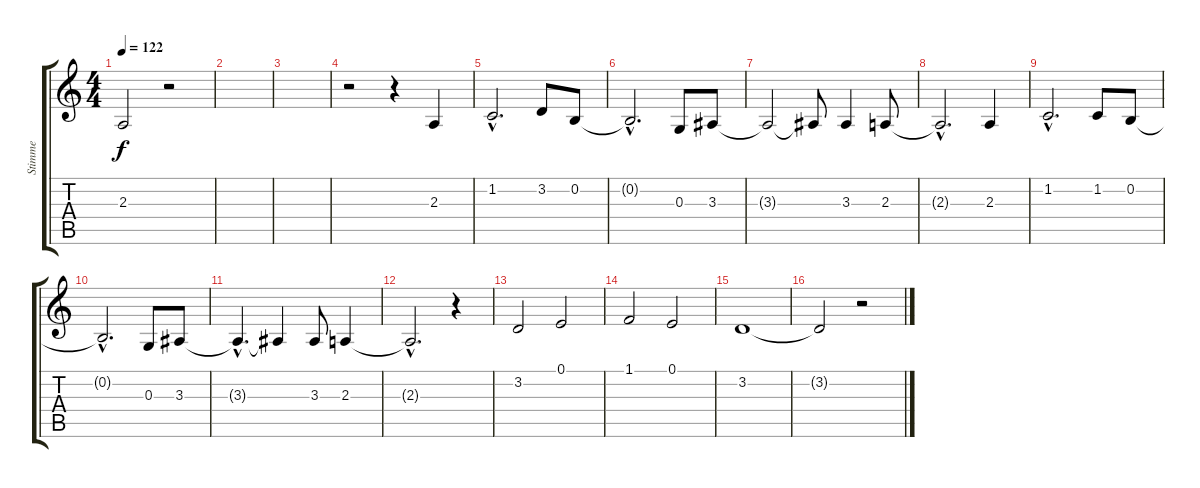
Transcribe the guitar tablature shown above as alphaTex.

\track ("Stimme" "Stimme") {instrument ocarina}
\staff {score tabs}
\tuning (E4 B3 G3 D3 A2 E2) {hide}
\ts (4 4)
\tempo 122
\clef g2
\ks c
2.3{t}.2{dy f} r.2 |
|
|
r.2 r.4 2.3.4 |
1.2{hac}.2{d} 3.2.8 0.2.8 |
0.2{hac t}.2{d} 0.3.8 3.3.8 |
3.3{t}.2 3.3{t}.8 3.3.4 2.3.8 |
2.3{hac t}.2{d} 2.3.4 |
1.2{hac}.2{d} 1.2.8 0.2.8 |
0.2{hac t}.2{d} 0.3.8 3.3.8 |
3.3{hac t}.4{d} 3.3{t}.4 3.3.8 2.3.4 |
2.3{hac t}.2{d} r.4 |
3.2.2 0.1.2 |
1.1.2 0.1.2 |
3.2.1 |
3.2{t}.2 r.2
